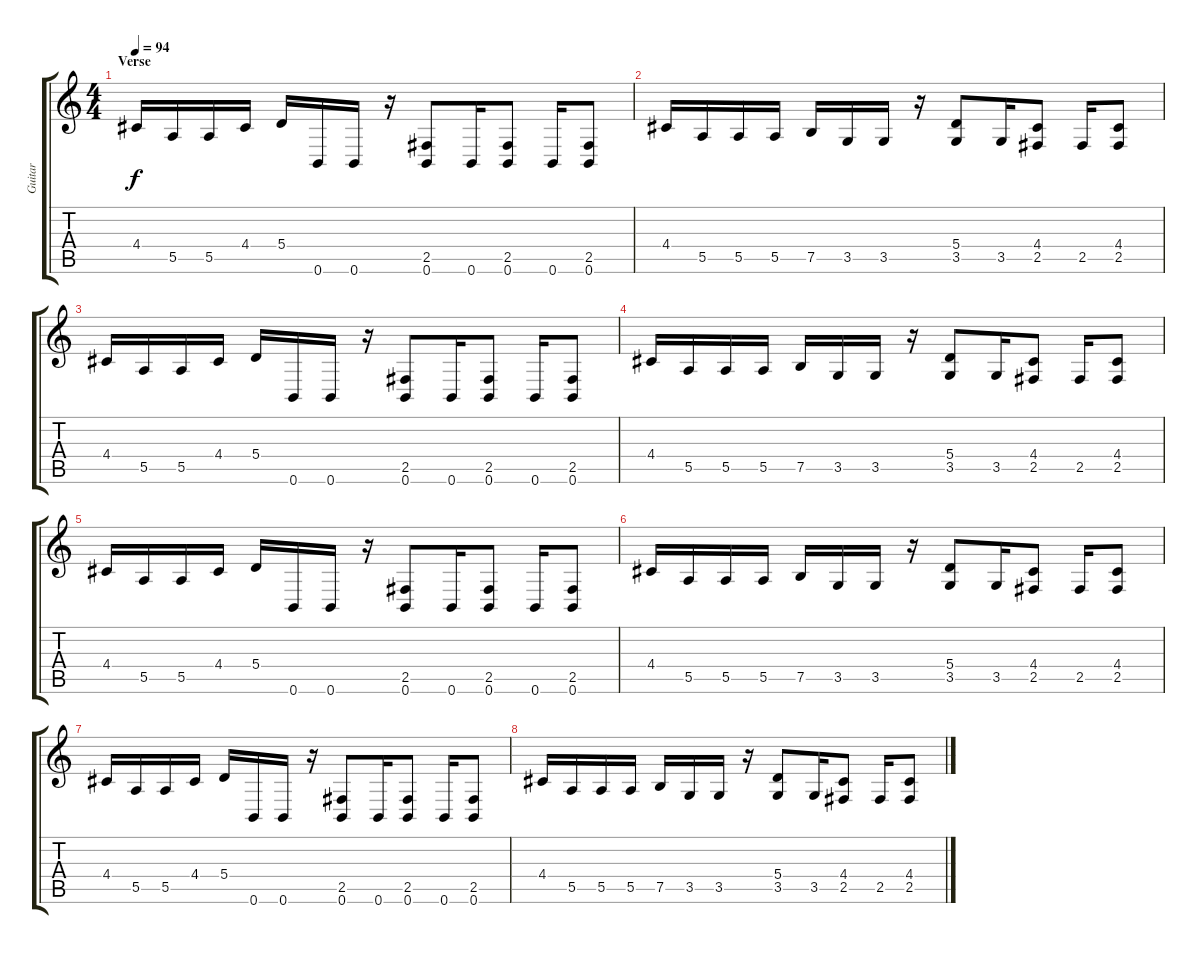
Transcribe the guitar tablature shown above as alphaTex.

\track ("Guitar" "Guitar") {instrument distortionguitar}
\staff {score tabs}
\tuning (B3 Gb3 D3 A2 E2 B1) {hide}
\ts (4 4)
\section ("" "Verse")
\tempo 94
\clef g2
\ks c
4.4.16{dy f} 5.5.16 5.5.16 4.4.16 5.4.16 0.6.16 0.6.16 r.16 (2.5 0.6).8 0.6.16 (2.5 0.6).8 0.6.16 (2.5 0.6).8 |
4.4.16 5.5.16 5.5.16 5.5.16 7.5.16 3.5.16 3.5.16 r.16 (5.4 3.5).8 3.5.16 (4.4 2.5).8 2.5.16 (4.4 2.5).8 |
4.4.16 5.5.16 5.5.16 4.4.16 5.4.16 0.6.16 0.6.16 r.16 (2.5 0.6).8 0.6.16 (2.5 0.6).8 0.6.16 (2.5 0.6).8 |
4.4.16 5.5.16 5.5.16 5.5.16 7.5.16 3.5.16 3.5.16 r.16 (5.4 3.5).8 3.5.16 (4.4 2.5).8 2.5.16 (4.4 2.5).8 |
4.4.16 5.5.16 5.5.16 4.4.16 5.4.16 0.6.16 0.6.16 r.16 (2.5 0.6).8 0.6.16 (2.5 0.6).8 0.6.16 (2.5 0.6).8 |
4.4.16 5.5.16 5.5.16 5.5.16 7.5.16 3.5.16 3.5.16 r.16 (5.4 3.5).8 3.5.16 (4.4 2.5).8 2.5.16 (4.4 2.5).8 |
4.4.16 5.5.16 5.5.16 4.4.16 5.4.16 0.6.16 0.6.16 r.16 (2.5 0.6).8 0.6.16 (2.5 0.6).8 0.6.16 (2.5 0.6).8 |
4.4.16 5.5.16 5.5.16 5.5.16 7.5.16 3.5.16 3.5.16 r.16 (5.4 3.5).8 3.5.16 (4.4 2.5).8 2.5.16 (4.4 2.5).8
